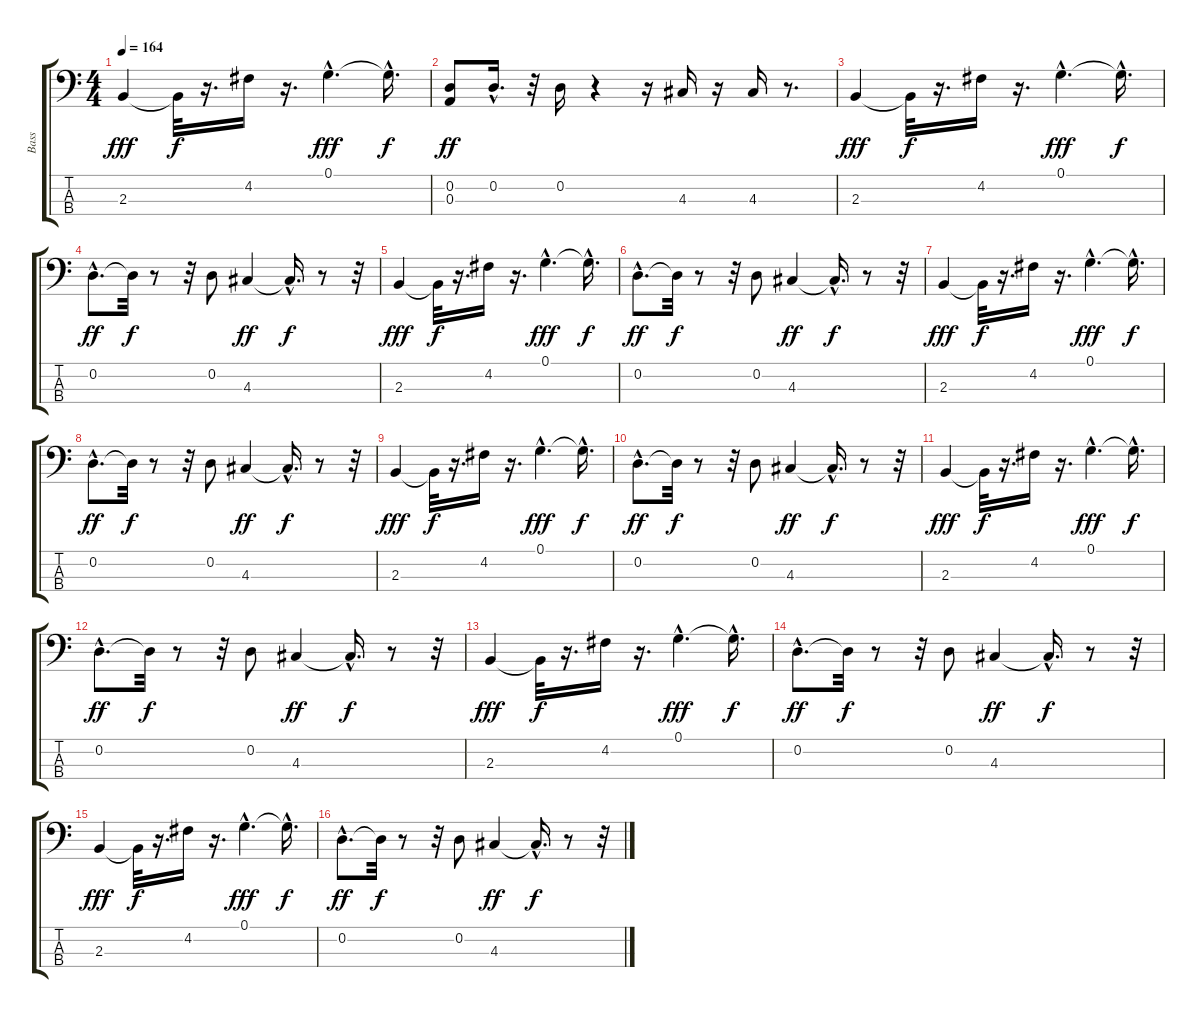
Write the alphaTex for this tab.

\track ("Bass" "Bass") {instrument electricbassfinger}
\staff {score tabs}
\tuning (G2 D2 A1 E1) {hide}
\ts (4 4)
\tempo 164
\clef f4
\ks c
2.3.4{dy fff} 2.3{t}.32{dy f} r.16{d} 4.2.16 r.16{d} 0.1{hac}.4{d dy fff} 0.1{hac t}.16{d dy f} |
(0.2 0.3).8{dy ff} 0.2{hac}.16{d} r.32 0.2.16 r.4 r.16 4.3.16 r.16 4.3.16 r.8{d} |
2.3.4{dy fff} 2.3{t}.32{dy f} r.16{d} 4.2.16 r.16{d} 0.1{hac}.4{d dy fff} 0.1{hac t}.16{d dy f} |
0.2{hac}.8{d dy ff} 0.2{t}.32{dy f} r.8 r.32 0.2.8 4.3.4{dy ff} 4.3{hac t}.16{d dy f} r.8 r.32 |
2.3.4{dy fff} 2.3{t}.32{dy f} r.16{d} 4.2.16 r.16{d} 0.1{hac}.4{d dy fff} 0.1{hac t}.16{d dy f} |
0.2{hac}.8{d dy ff} 0.2{t}.32{dy f} r.8 r.32 0.2.8 4.3.4{dy ff} 4.3{hac t}.16{d dy f} r.8 r.32 |
2.3.4{dy fff} 2.3{t}.32{dy f} r.16{d} 4.2.16 r.16{d} 0.1{hac}.4{d dy fff} 0.1{hac t}.16{d dy f} |
0.2{hac}.8{d dy ff} 0.2{t}.32{dy f} r.8 r.32 0.2.8 4.3.4{dy ff} 4.3{hac t}.16{d dy f} r.8 r.32 |
2.3.4{dy fff} 2.3{t}.32{dy f} r.16{d} 4.2.16 r.16{d} 0.1{hac}.4{d dy fff} 0.1{hac t}.16{d dy f} |
0.2{hac}.8{d dy ff} 0.2{t}.32{dy f} r.8 r.32 0.2.8 4.3.4{dy ff} 4.3{hac t}.16{d dy f} r.8 r.32 |
2.3.4{dy fff} 2.3{t}.32{dy f} r.16{d} 4.2.16 r.16{d} 0.1{hac}.4{d dy fff} 0.1{hac t}.16{d dy f} |
0.2{hac}.8{d dy ff} 0.2{t}.32{dy f} r.8 r.32 0.2.8 4.3.4{dy ff} 4.3{hac t}.16{d dy f} r.8 r.32 |
2.3.4{dy fff} 2.3{t}.32{dy f} r.16{d} 4.2.16 r.16{d} 0.1{hac}.4{d dy fff} 0.1{hac t}.16{d dy f} |
0.2{hac}.8{d dy ff} 0.2{t}.32{dy f} r.8 r.32 0.2.8 4.3.4{dy ff} 4.3{hac t}.16{d dy f} r.8 r.32 |
2.3.4{dy fff} 2.3{t}.32{dy f} r.16{d} 4.2.16 r.16{d} 0.1{hac}.4{d dy fff} 0.1{hac t}.16{d dy f} |
0.2{hac}.8{d dy ff} 0.2{t}.32{dy f} r.8 r.32 0.2.8 4.3.4{dy ff} 4.3{hac t}.16{d dy f} r.8 r.32
